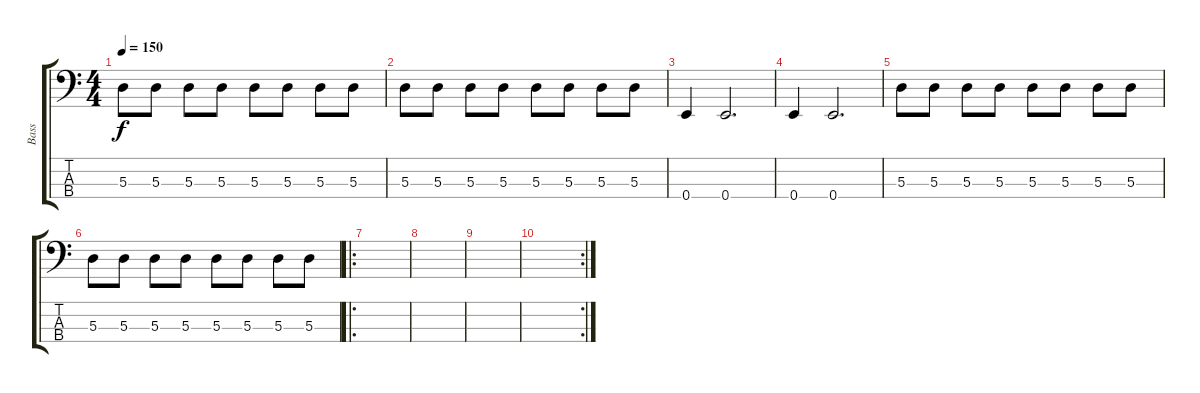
\track ("Bass" "Bass") {instrument electricbasspick}
\staff {score tabs}
\tuning (G2 D2 A1 E1) {hide}
\ts (4 4)
\tempo 150
\clef f4
\ks c
5.3.8{dy f} 5.3.8 5.3.8 5.3.8 5.3.8 5.3.8 5.3.8 5.3.8 |
5.3.8 5.3.8 5.3.8 5.3.8 5.3.8 5.3.8 5.3.8 5.3.8 |
0.4.4 0.4.2{d} |
0.4.4 0.4.2{d} |
5.3.8 5.3.8 5.3.8 5.3.8 5.3.8 5.3.8 5.3.8 5.3.8 |
5.3.8 5.3.8 5.3.8 5.3.8 5.3.8 5.3.8 5.3.8 5.3.8 |
\ro
|
|
|
\rc 2
